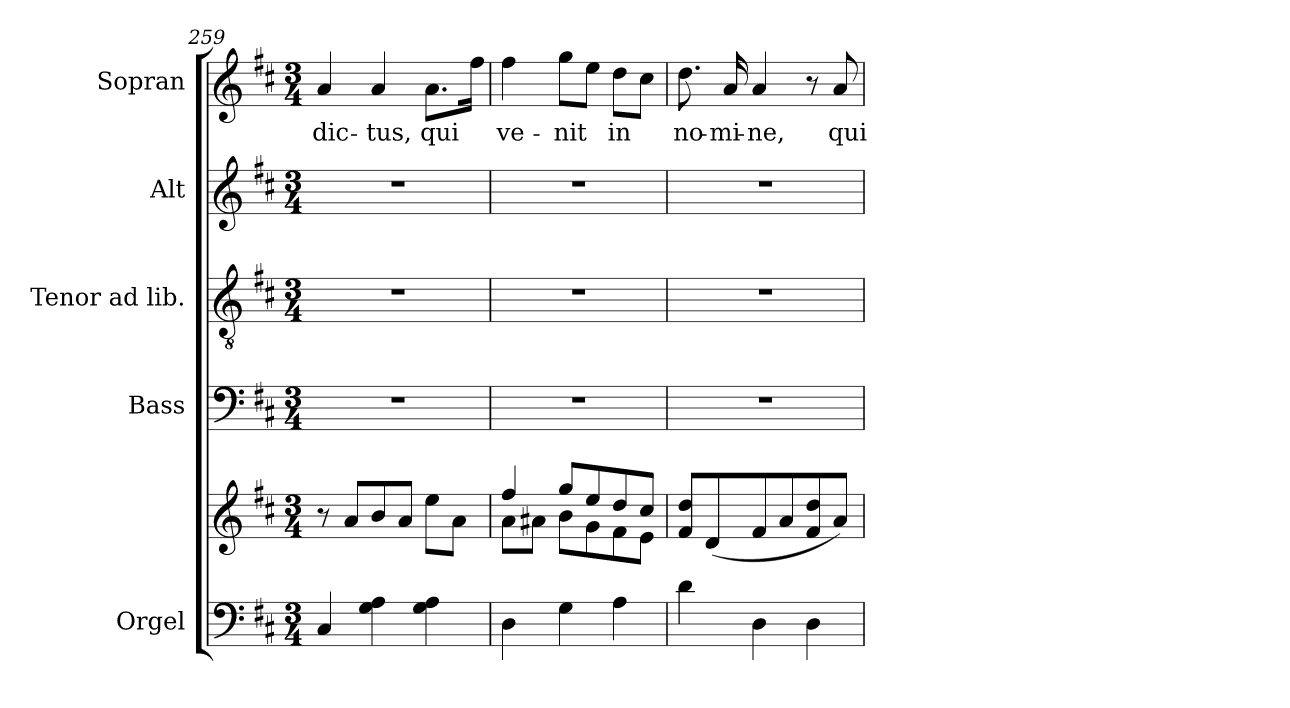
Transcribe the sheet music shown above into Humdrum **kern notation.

**kern	**kern	**kern	**kern	**kern	**kern	**text
*part5	*part5	*part4	*part3	*part2	*part1	*part1
*staff6	*staff5	*staff4	*staff3	*staff2	*staff1	*staff1
*I"Orgel	*	*I"Bass	*I"Tenor ad lib.	*I"Alt	*I"Sopran	*
*I'Org.	*	*I'B.	*I'T.	*I'A.	*I'S.	*
*clefF4	*clefG2	*clefF4	*clefGv2	*clefG2	*clefG2	*
*k[f#c#]	*k[f#c#]	*k[f#c#]	*k[f#c#]	*k[f#c#]	*k[f#c#]	*
*D:	*D:	*D:	*D:	*D:	*D:	*
*M3/4	*M3/4	*M3/4	*M3/4	*M3/4	*M3/4	*
=259	=259	=259	=259	=259	=259	=259
!	!	!	!	!	!	!LO:LY:b
4C#/	8r	2.r	2.r	2.r	4a/	-dic-
.	8a/L	.	.	.	.	.
!	!	!	!	!	!	!LO:LY:b
4G\ 4A\	8b/	.	.	.	4a/	-tus,
.	8a/J	.	.	.	.	.
!	!	!	!	!	!	!LO:LY:b
4G\ 4A\	8ee\L	.	.	.	8.a\L	qui
.	8a\J	.	.	.	.	.
.	.	.	.	.	16ff#\Jk	.
=260	=260	=260	=260	=260	=260	=260
*	*^	*	*	*	*	*
!	!	!	!	!	!	!	!LO:LY:b
4D\	4ff#/	8a\L	2.r	2.r	2.r	4ff#\	ve-
.	.	8a#X\J	.	.	.	.	.
!	!	!	!	!	!	!	!LO:LY:b
4G\	8gg/L	8b\L	.	.	.	8gg\L	-nit
.	8ee/	8g\	.	.	.	8ee\J	.
!	!	!	!	!	!	!	!LO:LY:b
4A\	8dd/	8f#\	.	.	.	8dd\L	in
.	8cc#/J	8e\J	.	.	.	8cc#\J	.
!!LO:PB:g=z
=261	=261	=261	=261	=261	=261	=261	=261
!	!	!	!	!	!	!	!LO:LY:b
*	*v	*v	*	*	*	*	*
4d\	8f#/ 8dd/L	2.r	2.r	2.r	8.dd\	no-
.	(<8d/	.	.	.	.	.
!	!	!	!	!	!	!LO:LY:b
.	.	.	.	.	16a/	-mi-
!	!	!	!	!	!	!LO:LY:b
4D\	8f#/	.	.	.	4a/	-ne,
.	8a/	.	.	.	.	.
4D\	8f#/ 8dd/	.	.	.	8r	.
!	!	!	!	!	!	!LO:LY:b
.	8a/J)	.	.	.	8a/	qui
=	=	=	=	=	=	=
*-	*-	*-	*-	*-	*-	*-
